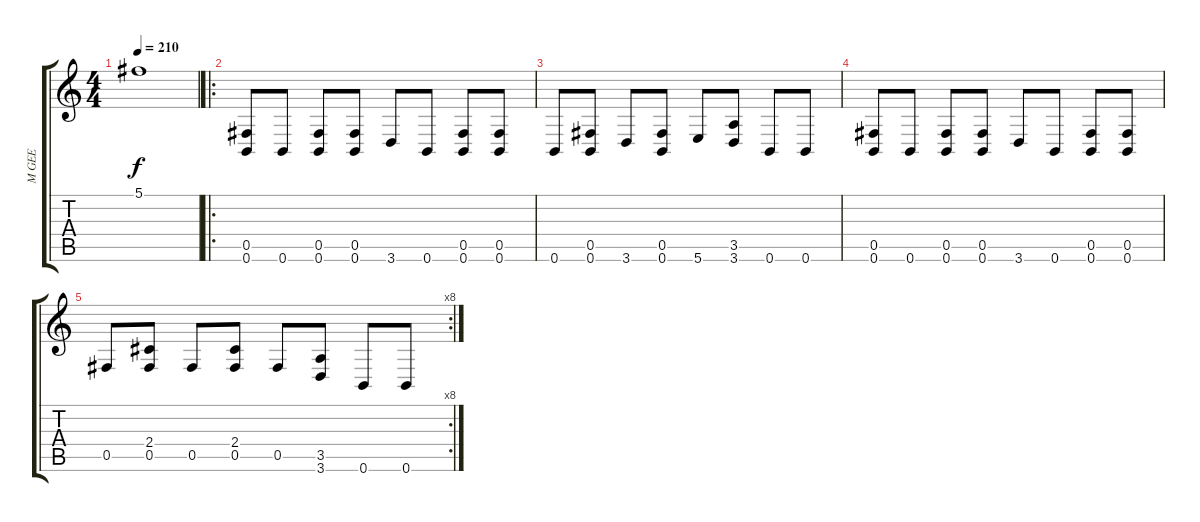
\track ("M GEE" "M GEE") {instrument distortionguitar}
\staff {score tabs}
\tuning (Db4 Ab3 E3 B2 Gb2 B1) {hide}
\ts (4 4)
\tempo 210
\clef g2
\ks c
5.1{t}.1{dy f instrument distortionguitar} |
\ro
(0.5 0.6).8 0.6.8 (0.5 0.6).8 (0.5 0.6).8 3.6.8 0.6.8 (0.5 0.6).8 (0.5 0.6).8 |
0.6.8 (0.5 0.6).8 3.6.8 (0.5 0.6).8 5.6.8 (3.5 3.6).8 0.6.8 0.6.8 |
(0.5 0.6).8 0.6.8 (0.5 0.6).8 (0.5 0.6).8 3.6.8 0.6.8 (0.5 0.6).8 (0.5 0.6).8 |
\rc 8
0.5.8 (2.4 0.5).8 0.5.8 (2.4 0.5).8 0.5.8 (3.5 3.6).8 0.6.8 0.6.8
